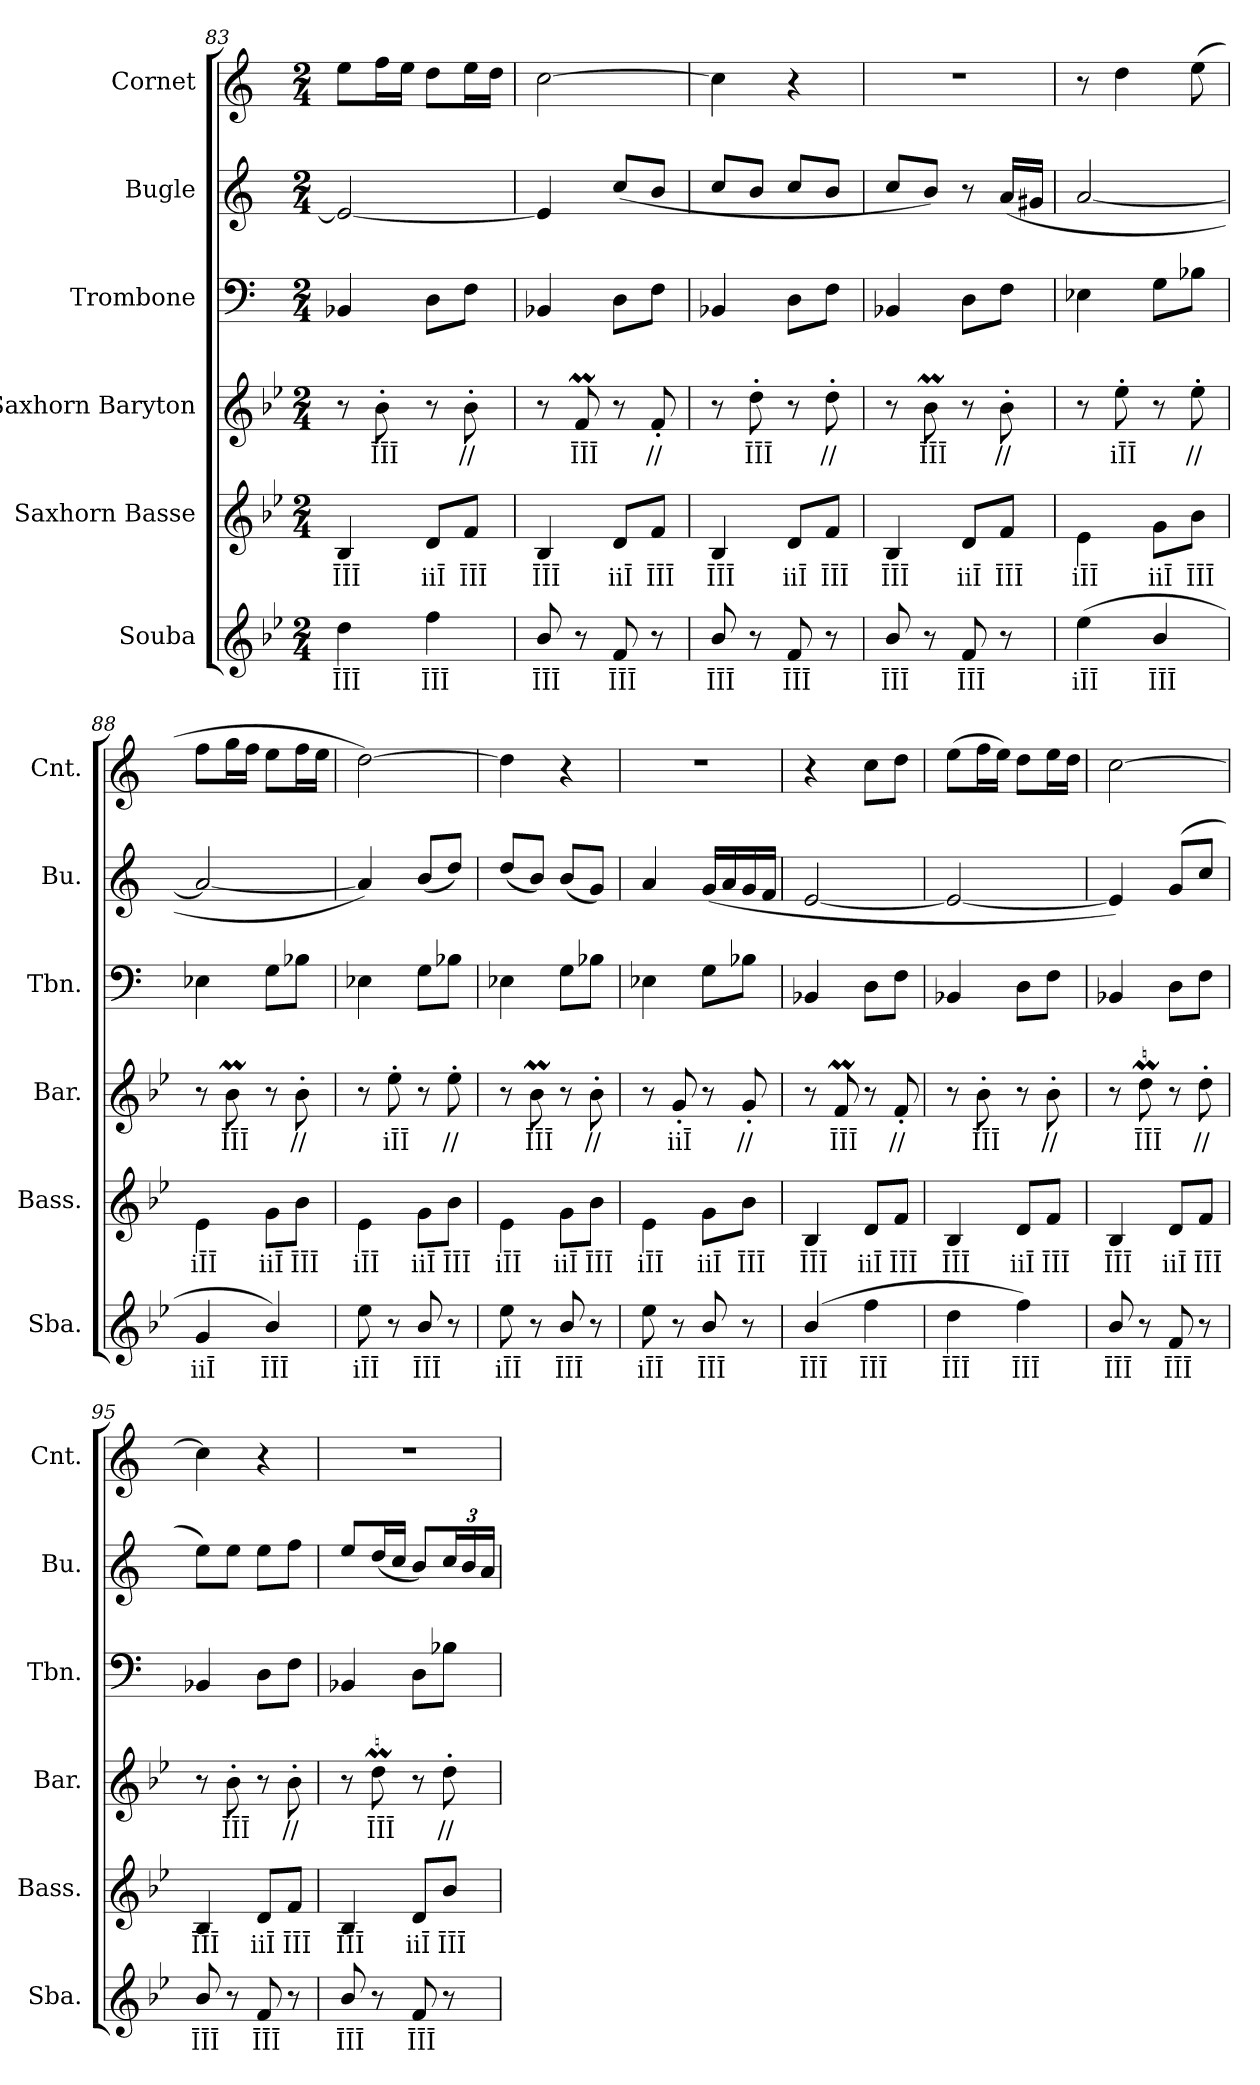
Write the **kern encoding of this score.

**kern	**text	**kern	**text	**kern	**text	**kern	**kern	**kern
*part6	*part6	*part5	*part5	*part4	*part4	*part3	*part2	*part1
*staff6	*staff6	*staff5	*staff5	*staff4	*staff4	*staff3	*staff2	*staff1
*I"Souba	*	*I"Saxhorn Basse	*	*I"Saxhorn Baryton	*	*I"Trombone	*I"Bugle	*I"Cornet
*I'Sba.	*	*I'Bass.	*	*I'Bar.	*	*I'Tbn.	*I'Bu.	*I'Cnt.
!!LO:PB:g=z
*clefG2	*	*clefG2	*	*clefG2	*	*clefF4	*clefG2	*clefG2
*ITrd15c26	*	*ITrd8c14	*	*ITrd8c14	*	*	*ITrd1c2	*ITrd1c2
*k[b-e-]	*	*k[b-e-]	*	*k[b-e-]	*	*k[]	*k[b-e-]	*k[b-e-]
*M2/4	*	*M2/4	*	*M2/4	*	*M2/4	*M2/4	*M2/4
=83	=83	=83	=83	=83	=83	=83	=83	=83
!	!LO:LY:b	!	!LO:LY:b	!	!	!	!	!
4D\	ĪĪĪ	4BB-/	ĪĪĪ	8r	.	4BB-X/	2d/_	8dd\L
!	!	!	!	!	!LO:LY:b	!	!	!
.	.	.	.	8B-'\	ĪĪĪ	.	.	16ee-\L
.	.	.	.	.	.	.	.	16dd\JJ
!	!LO:LY:b	!	!LO:LY:b	!	!	!	!	!
4F\	ĪĪĪ	8D/L	iiĪ	8r	.	8D\L	.	8cc\L
!	!	!	!LO:LY:b	!	!LO:LY:b	!	!	!
.	.	8F/J	ĪĪĪ	8B-'\	//	8F\J	.	16dd\L
.	.	.	.	.	.	.	.	16cc\JJ
=84	=84	=84	=84	=84	=84	=84	=84	=84
!	!LO:LY:b	!	!LO:LY:b	!	!	!	!	!
8BB-/	ĪĪĪ	4BB-/	ĪĪĪ	8r	.	4BB-X/	4d/]	[2b-\
!	!	!	!	!	!LO:LY:b	!	!	!
8r	.	.	.	8FM/	ĪĪĪ	.	.	.
!	!LO:LY:b	!	!LO:LY:b	!	!	!	!	!
8FF/	ĪĪĪ	8D/L	iiĪ	8r	.	8D\L	(>8b-/L	.
!	!	!	!LO:LY:b	!	!LO:LY:b	!	!	!
8r	.	8F/J	ĪĪĪ	8F'/	//	8F\J	8a/J	.
=85	=85	=85	=85	=85	=85	=85	=85	=85
!	!LO:LY:b	!	!LO:LY:b	!	!	!	!	!
8BB-/	ĪĪĪ	4BB-/	ĪĪĪ	8r	.	4BB-X/	8b-/L	4b-\]
!	!	!	!	!	!LO:LY:b	!	!	!
8r	.	.	.	8d'\	ĪĪĪ	.	8a/J	.
!	!LO:LY:b	!	!LO:LY:b	!	!	!	!	!
8FF/	ĪĪĪ	8D/L	iiĪ	8r	.	8D\L	8b-/L	4r
!	!	!	!LO:LY:b	!	!LO:LY:b	!	!	!
8r	.	8F/J	ĪĪĪ	8d'\	//	8F\J	8a/J	.
=86	=86	=86	=86	=86	=86	=86	=86	=86
!	!LO:LY:b	!	!LO:LY:b	!	!	!	!	!
8BB-/	ĪĪĪ	4BB-/	ĪĪĪ	8r	.	4BB-X/	8b-/L	2r
!	!	!	!	!	!LO:LY:b	!	!	!
8r	.	.	.	8B-M\	ĪĪĪ	.	8a/J)	.
!	!LO:LY:b	!	!LO:LY:b	!	!	!	!	!
8FF/	ĪĪĪ	8D/L	iiĪ	8r	.	8D\L	8r	.
!	!	!	!LO:LY:b	!	!LO:LY:b	!	!	!
8r	.	8F/J	ĪĪĪ	8B-'\	//	8F\J	(>16g/LL	.
.	.	.	.	.	.	.	16f#X/JJ	.
=87	=87	=87	=87	=87	=87	=87	=87	=87
!	!LO:LY:b	!	!LO:LY:b	!	!	!	!	!
(>4E-\	iĪĪ	4E-\	iĪĪ	8r	.	4E-X\	[2g/	8r
!	!	!	!	!	!LO:LY:b	!	!	!
.	.	.	.	8e-'\	iĪĪ	.	.	4cc\
!	!LO:LY:b	!	!LO:LY:b	!	!	!	!	!
4BB-/	ĪĪĪ	8G\L	iiĪ	8r	.	8G\L	.	.
!	!	!	!LO:LY:b	!	!LO:LY:b	!	!	!
.	.	8B-\J	ĪĪĪ	8e-'\	//	8B-X\J	.	(>8dd\
!!LO:LB:g=z
=88	=88	=88	=88	=88	=88	=88	=88	=88
!	!LO:LY:b	!	!LO:LY:b	!	!	!	!	!
4GG/	iiĪ	4E-\	iĪĪ	8r	.	4E-X\	2g/_	8ee-\L
!	!	!	!	!	!LO:LY:b	!	!	!
.	.	.	.	8B-M\	ĪĪĪ	.	.	16ff\L
.	.	.	.	.	.	.	.	16ee-\JJ
!	!LO:LY:b	!	!LO:LY:b	!	!	!	!	!
4BB-/)	ĪĪĪ	8G\L	iiĪ	8r	.	8G\L	.	8dd\L
!	!	!	!LO:LY:b	!	!LO:LY:b	!	!	!
.	.	8B-\J	ĪĪĪ	8B-'\	//	8B-X\J	.	16ee-\L
.	.	.	.	.	.	.	.	16dd\JJ
=89	=89	=89	=89	=89	=89	=89	=89	=89
!	!LO:LY:b	!	!LO:LY:b	!	!	!	!	!
8E-\	iĪĪ	4E-\	iĪĪ	8r	.	4E-X\	4g/])	[2cc\)
!	!	!	!	!	!LO:LY:b	!	!	!
8r	.	.	.	8e-'\	iĪĪ	.	.	.
!	!LO:LY:b	!	!LO:LY:b	!	!	!	!	!
8BB-/	ĪĪĪ	8G\L	iiĪ	8r	.	8G\L	(<8a/L	.
!	!	!	!LO:LY:b	!	!LO:LY:b	!	!	!
8r	.	8B-\J	ĪĪĪ	8e-'\	//	8B-X\J	8cc/J)	.
=90	=90	=90	=90	=90	=90	=90	=90	=90
!	!LO:LY:b	!	!LO:LY:b	!	!	!	!	!
8E-\	iĪĪ	4E-\	iĪĪ	8r	.	4E-X\	(<8cc/L	4cc\]
!	!	!	!	!	!LO:LY:b	!	!	!
8r	.	.	.	8B-M\	ĪĪĪ	.	8a/J)	.
!	!LO:LY:b	!	!LO:LY:b	!	!	!	!	!
8BB-/	ĪĪĪ	8G\L	iiĪ	8r	.	8G\L	(<8a/L	4r
!	!	!	!LO:LY:b	!	!LO:LY:b	!	!	!
8r	.	8B-\J	ĪĪĪ	8B-'\	//	8B-X\J	8f/J)	.
=91	=91	=91	=91	=91	=91	=91	=91	=91
!	!LO:LY:b	!	!LO:LY:b	!	!	!	!	!
8E-\	iĪĪ	4E-\	iĪĪ	8r	.	4E-X\	4g/	2r
!	!	!	!	!	!LO:LY:b	!	!	!
8r	.	.	.	8G'/	iiĪ	.	.	.
!	!LO:LY:b	!	!LO:LY:b	!	!	!	!	!
8BB-/	ĪĪĪ	8G\L	iiĪ	8r	.	8G\L	(>16f/LL	.
.	.	.	.	.	.	.	16g/	.
!	!	!	!LO:LY:b	!	!LO:LY:b	!	!	!
8r	.	8B-\J	ĪĪĪ	8G'/	//	8B-X\J	16f/	.
.	.	.	.	.	.	.	16e-/JJ	.
=92	=92	=92	=92	=92	=92	=92	=92	=92
!	!LO:LY:b	!	!LO:LY:b	!	!	!	!	!
(>4BB-/	ĪĪĪ	4BB-/	ĪĪĪ	8r	.	4BB-X/	[2d/	4r
!	!	!	!	!	!LO:LY:b	!	!	!
.	.	.	.	8FM/	ĪĪĪ	.	.	.
!	!LO:LY:b	!	!LO:LY:b	!	!	!	!	!
4F\	ĪĪĪ	8D/L	iiĪ	8r	.	8D\L	.	8b-\L
!	!	!	!LO:LY:b	!	!LO:LY:b	!	!	!
.	.	8F/J	ĪĪĪ	8F'/	//	8F\J	.	8cc\J
!!LO:PB:g=z
=93	=93	=93	=93	=93	=93	=93	=93	=93
!	!LO:LY:b	!	!LO:LY:b	!	!	!	!	!
4D\	ĪĪĪ	4BB-/	ĪĪĪ	8r	.	4BB-X/	2d/_	(>8dd\L
!	!	!	!	!	!LO:LY:b	!	!	!
.	.	.	.	8B-'\	ĪĪĪ	.	.	16ee-\L
.	.	.	.	.	.	.	.	16dd\JJ)
!	!LO:LY:b	!	!LO:LY:b	!	!	!	!	!
4F\)	ĪĪĪ	8D/L	iiĪ	8r	.	8D\L	.	8cc\L
!	!	!	!LO:LY:b	!	!LO:LY:b	!	!	!
.	.	8F/J	ĪĪĪ	8B-'\	//	8F\J	.	16dd\L
.	.	.	.	.	.	.	.	16cc\JJ
=94	=94	=94	=94	=94	=94	=94	=94	=94
!	!LO:LY:b	!	!LO:LY:b	!	!	!	!	!
8BB-/	ĪĪĪ	4BB-/	ĪĪĪ	8r	.	4BB-X/	4d/])	[2b-\
!	!	!	!	!	!LO:LY:b	!	!	!
8r	.	.	.	8dM\	ĪĪĪ	.	.	.
!	!LO:LY:b	!	!LO:LY:b	!	!	!	!	!
8FF/	ĪĪĪ	8D/L	iiĪ	8r	.	8D\L	(<8f/L	.
!	!	!	!LO:LY:b	!	!LO:LY:b	!	!	!
8r	.	8F/J	ĪĪĪ	8d'\	//	8F\J	8b-/J	.
=95	=95	=95	=95	=95	=95	=95	=95	=95
!	!LO:LY:b	!	!LO:LY:b	!	!	!	!	!
8BB-/	ĪĪĪ	4BB-/	ĪĪĪ	8r	.	4BB-X/	8dd\L)	4b-\]
!	!	!	!	!	!LO:LY:b	!	!	!
8r	.	.	.	8B-'\	ĪĪĪ	.	8dd\J	.
!	!LO:LY:b	!	!LO:LY:b	!	!	!	!	!
8FF/	ĪĪĪ	8D/L	iiĪ	8r	.	8D\L	8dd\L	4r
!	!	!	!LO:LY:b	!	!LO:LY:b	!	!	!
8r	.	8F/J	ĪĪĪ	8B-'\	//	8F\J	8ee-\J	.
=96	=96	=96	=96	=96	=96	=96	=96	=96
!	!LO:LY:b	!	!LO:LY:b	!	!	!	!	!
8BB-/	ĪĪĪ	4BB-/	ĪĪĪ	8r	.	4BB-X/	8dd/L	2r
!	!	!	!	!	!LO:LY:b	!	!	!
8r	.	.	.	8dM\	ĪĪĪ	.	(<16cc/L	.
.	.	.	.	.	.	.	16b-/JJ	.
!	!LO:LY:b	!	!LO:LY:b	!	!	!	!	!
8FF/	ĪĪĪ	8D/L	iiĪ	8r	.	8D\L	8a/L)	.
!	!	!	!LO:LY:b	!	!LO:LY:b	!	!	!
*	*	*	*	*	*	*	*Xbrackettup	*
8r	.	8B-/J	ĪĪĪ	8d'\	//	8B-X\J	24b-/L	.
.	.	.	.	.	.	.	24a/	.
.	.	.	.	.	.	.	24g/JJ	.
=	=	=	=	=	=	=	=	=
*-	*-	*-	*-	*-	*-	*-	*-	*-
